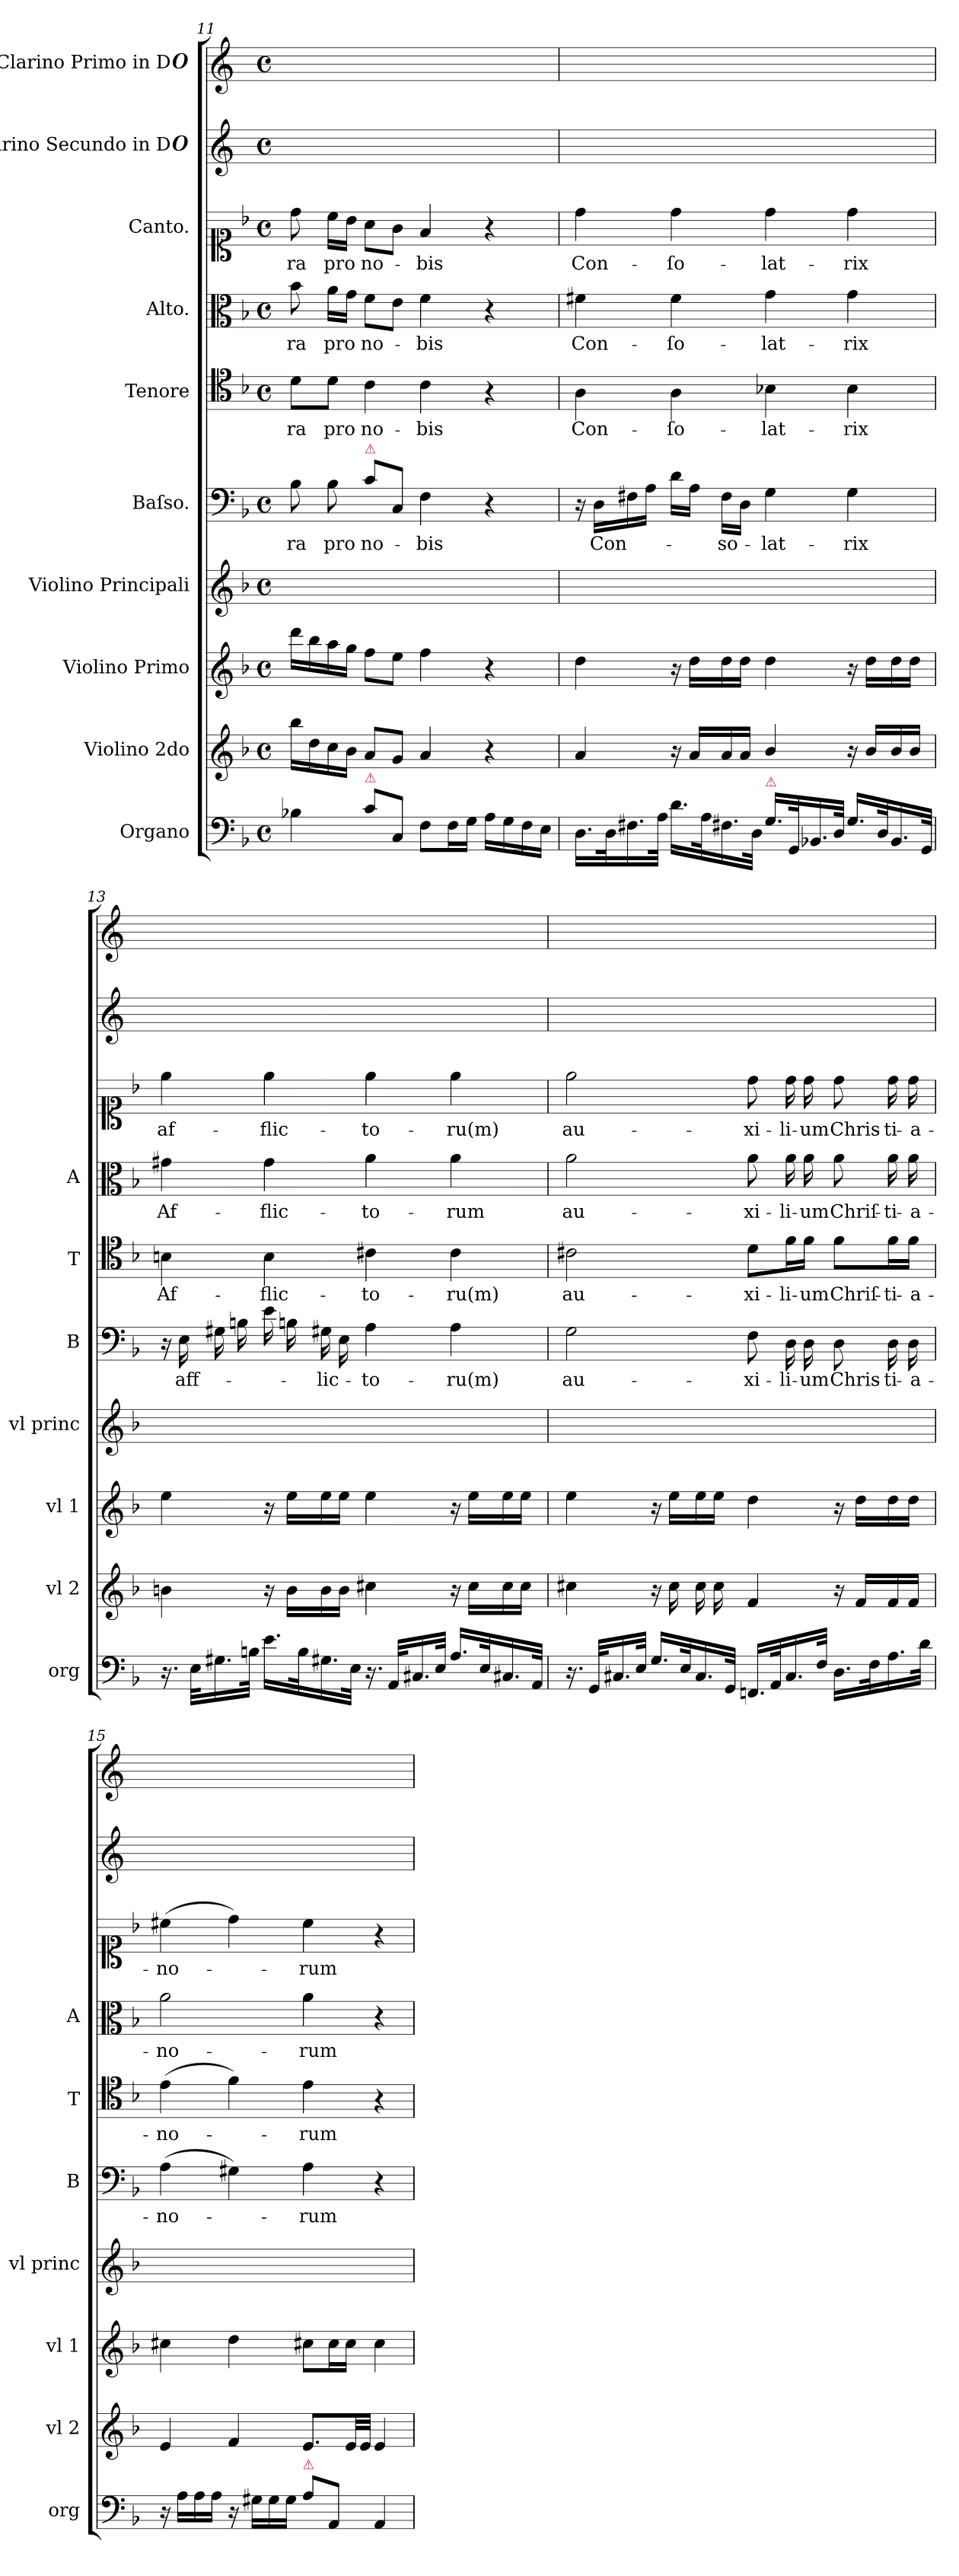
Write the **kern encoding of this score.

**kern	**kern	**kern	**kern	**kern	**text	**kern	**text	**kern	**text	**kern	**text	**kern	**kern
*part10	*part9	*part8	*part7	*part6	*part6	*part5	*part5	*part4	*part4	*part3	*part3	*part2	*part1
*staff10	*staff9	*staff8	*staff7	*staff6	*staff6	*staff5	*staff5	*staff4	*staff4	*staff3	*staff3	*staff2	*staff1
*I"Organo	*I"Violino 2do	*I"Violino Primo	*I"Violino Principali	*I"Baſso.	*	*I"Tenore	*	*I"Alto.	*	*I"Canto.	*	*I"Clarino Secundo in D#	*I"Clarino Primo in D#
*I'org	*I'vl 2	*I'vl 1	*I'vl princ	*I'B	*	*I'T	*	*I'A	*	*	*	*	*
*clefF4	*clefG2	*clefG2	*clefG2	*clefF4	*	*clefC4	*	*clefC3	*	*clefC1	*	*clefG2	*clefG2
*	*	*	*	*	*	*	*	*	*	*	*	*ITrd-2c-3	*ITrd-2c-3
*k[b-]	*k[b-]	*k[b-]	*k[b-]	*k[b-]	*	*k[b-]	*	*k[b-]	*	*k[b-]	*	*k[b-e-a-]	*k[b-e-a-]
*M4/4	*M4/4	*M4/4	*M4/4	*M4/4	*	*M4/4	*	*M4/4	*	*M4/4	*	*M4/4	*M4/4
*met(c)	*met(c)	*met(c)	*met(c)	*met(c)	*	*met(c)	*	*met(c)	*	*met(c)	*	*met(c)	*met(c)
=11	=11	=11	=11	=11	=11	=11	=11	=11	=11	=11	=11	=11	=11
4B-X\	16bb-\LL	16ddd\LL	1ryy	8B-\	-ra	8d\L	-ra	8b-\	-ra	8dd\	-ra	1ryy	1ryy
.	16dd\	16bb-\	.	.	.	.	.	.	.	.	.	.	.
.	16cc\	16aa\	.	8B-\	pro	8d\J	pro	16a\LL	pro	16cc\LL	pro	.	.
.	16b-\JJ	16gg\JJ	.	.	.	.	.	16g\JJ	.	16b-\JJ	.	.	.
!	!	!	!	!LO:TX:a:color=crimson:t=⚠	!	!	!	!	!	!	!	!	!
!LO:TX:a:color=crimson:t=⚠	!	!	!	!	!	!	!	!	!	!	!	!	!
8c\L	8a/L	8ff\L	.	8c\L	no-	4c\	no-	8f\L	no-	8a\L	no-	.	.
8C/J	8g/J	8ee\J	.	8C/J	.	.	.	8e\J	.	8g\J	.	.	.
8F\L	4a/	4ff\	.	4F\	-bis	4c\	-bis	4f\	-bis	4f/	-bis	.	.
16F\L	.	.	.	.	.	.	.	.	.	.	.	.	.
16G\JJ	.	.	.	.	.	.	.	.	.	.	.	.	.
16A\LL	4r	4r	.	4r	.	4r	.	4r	.	4r	.	.	.
16G\	.	.	.	.	.	.	.	.	.	.	.	.	.
16F\	.	.	.	.	.	.	.	.	.	.	.	.	.
16E\JJ	.	.	.	.	.	.	.	.	.	.	.	.	.
=12	=12	=12	=12	=12	=12	=12	=12	=12	=12	=12	=12	=12	=12
16.D\LL	4a/	4dd\	1ryy	16r	.	4A\	Con-	4f#X\	Con-	4dd\	Con-	1ryy	1ryy
.	.	.	.	16D\LL	Con-	.	.	.	.	.	.	.	.
32D\K	.	.	.	.	.	.	.	.	.	.	.	.	.
16.F#X\	.	.	.	16F#X\	.	.	.	.	.	.	.	.	.
.	.	.	.	16A\JJ	.	.	.	.	.	.	.	.	.
32A\JJk	.	.	.	.	.	.	.	.	.	.	.	.	.
16.d\LL	16r	16r	.	16d\LL	.	4A\	-ſo-	4f#\	-ſo-	4dd\	-ſo-	.	.
.	16a/LL	16dd\LL	.	16A\JJ	.	.	.	.	.	.	.	.	.
32A\K	.	.	.	.	.	.	.	.	.	.	.	.	.
16.F#X\	16a/	16dd\	.	16F#\LL	-so-	.	.	.	.	.	.	.	.
.	16a/JJ	16dd\JJ	.	16D\JJ	.	.	.	.	.	.	.	.	.
32D\JJk	.	.	.	.	.	.	.	.	.	.	.	.	.
!LO:TX:a:color=crimson:t=⚠	!	!	!	!	!	!	!	!	!	!	!	!	!
16.G\LL	4b-/	4dd\	.	4G\	-lat-	4B-X\	-lat-	4g\	-lat-	4dd\	-lat-	.	.
32GG/K	.	.	.	.	.	.	.	.	.	.	.	.	.
16.BB-X/	.	.	.	.	.	.	.	.	.	.	.	.	.
32D/JJk	.	.	.	.	.	.	.	.	.	.	.	.	.
16.G/LL	16r	16r	.	4G\	-rix	4B-\	-rix	4g\	-rix	4dd\	-rix	.	.
.	16b-/LL	16dd\LL	.	.	.	.	.	.	.	.	.	.	.
32D/K	.	.	.	.	.	.	.	.	.	.	.	.	.
16.BB-/	16b-/	16dd\	.	.	.	.	.	.	.	.	.	.	.
.	16b-/JJ	16dd\JJ	.	.	.	.	.	.	.	.	.	.	.
32GG/JJk	.	.	.	.	.	.	.	.	.	.	.	.	.
=13	=13	=13	=13	=13	=13	=13	=13	=13	=13	=13	=13	=13	=13
16.r	4bn\	4ee\	1ryy	16r	.	4Bn\	Af-	4g#X\	Af-	4ee\	af-	1ryy	1ryy
.	.	.	.	16E\	aff-	.	.	.	.	.	.	.	.
32E\KLL	.	.	.	.	.	.	.	.	.	.	.	.	.
16.G#X\	.	.	.	16G#X\	.	.	.	.	.	.	.	.	.
.	.	.	.	16Bn	.	.	.	.	.	.	.	.	.
32Bn\JJk	.	.	.	.	.	.	.	.	.	.	.	.	.
16.e\LL	16r	16r	.	16e\	.	4B\	-flic-	4g#\	-flic-	4ee\	-flic-	.	.
.	16b\LL	16ee\LL	.	16Bn	.	.	.	.	.	.	.	.	.
32B\K	.	.	.	.	.	.	.	.	.	.	.	.	.
16.G#X\	16b\	16ee\	.	16G#X\	-lic-	.	.	.	.	.	.	.	.
.	16b\JJ	16ee\JJ	.	16E\	.	.	.	.	.	.	.	.	.
32E\JJk	.	.	.	.	.	.	.	.	.	.	.	.	.
16.r	4cc#X\	4ee\	.	4A\	-to-	4c#X\	-to-	4a\	-to-	4ee\	-to-	.	.
32AA/KLL	.	.	.	.	.	.	.	.	.	.	.	.	.
16.C#X/	.	.	.	.	.	.	.	.	.	.	.	.	.
32E/JJk	.	.	.	.	.	.	.	.	.	.	.	.	.
16.A/LL	16r	16r	.	4A\	-ru(m)	4c#\	-ru(m)	4a\	-rum	4ee\	-ru(m)	.	.
.	16cc#\LL	16ee\LL	.	.	.	.	.	.	.	.	.	.	.
32E/K	.	.	.	.	.	.	.	.	.	.	.	.	.
16.C#X/	16cc#\	16ee\	.	.	.	.	.	.	.	.	.	.	.
.	16cc#\JJ	16ee\JJ	.	.	.	.	.	.	.	.	.	.	.
32AA/JJk	.	.	.	.	.	.	.	.	.	.	.	.	.
=14	=14	=14	=14	=14	=14	=14	=14	=14	=14	=14	=14	=14	=14
16.r	4cc#X	4ee\	1ryy	2G\	au-	2c#X	au-	2a\	au-	2ee\	au-	1ryy	1ryy
32GG/KLL	.	.	.	.	.	.	.	.	.	.	.	.	.
16.C#X/	.	.	.	.	.	.	.	.	.	.	.	.	.
32E/JJk	.	.	.	.	.	.	.	.	.	.	.	.	.
16.G/LL	16r	16r	.	.	.	.	.	.	.	.	.	.	.
.	16cc#	16ee\LL	.	.	.	.	.	.	.	.	.	.	.
32E/K	.	.	.	.	.	.	.	.	.	.	.	.	.
16.C#/	16cc#	16ee\	.	.	.	.	.	.	.	.	.	.	.
.	16cc#	16ee\JJ	.	.	.	.	.	.	.	.	.	.	.
32GG/JJk	.	.	.	.	.	.	.	.	.	.	.	.	.
16.FFn/LL	4f/	4dd\	.	8F\	-xi-	8d\L	-xi-	8a\	-xi-	8dd\	-xi-	.	.
32AA/K	.	.	.	.	.	.	.	.	.	.	.	.	.
16.C#/	.	.	.	16D\	-li-	16f\L	-li-	16a\	-li-	16dd\	-li-	.	.
.	.	.	.	16D\	-um	16f\JJ	-um	16a\	-um	16dd\	-um	.	.
32F/JJk	.	.	.	.	.	.	.	.	.	.	.	.	.
16.D\LL	16r	16r	.	8D\	Chris-	8f\L	Chriſ-	8a\	Chriſ-	8dd\	Chris-	.	.
.	16f/LL	16dd\LL	.	.	.	.	.	.	.	.	.	.	.
32F\K	.	.	.	.	.	.	.	.	.	.	.	.	.
16.A\	16f/	16dd\	.	16D\	-ti-	16f\L	-ti-	16a\	-ti-	16dd\	-ti-	.	.
.	16f/JJ	16dd\JJ	.	16D\	-a-	16f\JJ	-a-	16a\	-a-	16dd\	-a-	.	.
32d\JJk	.	.	.	.	.	.	.	.	.	.	.	.	.
=15	=15	=15	=15	=15	=15	=15	=15	=15	=15	=15	=15	=15	=15
16r	4e/	4cc#X\	1ryy	(4A\	-no-	(4e\	-no-	2a\	-no-	(4cc#X\	-no-	1ryy	1ryy
16A\LL	.	.	.	.	.	.	.	.	.	.	.	.	.
16A\	.	.	.	.	.	.	.	.	.	.	.	.	.
16A\JJ	.	.	.	.	.	.	.	.	.	.	.	.	.
16r	4f/	4dd\	.	4G#X\)	.	4f\)	.	.	.	4dd\)	.	.	.
16G#X\LL	.	.	.	.	.	.	.	.	.	.	.	.	.
16G#\	.	.	.	.	.	.	.	.	.	.	.	.	.
16G#\JJ	.	.	.	.	.	.	.	.	.	.	.	.	.
!LO:TX:a:color=crimson:t=⚠	!	!	!	!	!	!	!	!	!	!	!	!	!
8A\L	8.e/L	8cc#X\L	.	4A\	-rum	4e\	-rum	4a\	-rum	4cc#\	-rum	.	.
8AA/J	.	16cc#\L	.	.	.	.	.	.	.	.	.	.	.
.	32e/LL	16cc#\JJ	.	.	.	.	.	.	.	.	.	.	.
.	32e/JJJ	.	.	.	.	.	.	.	.	.	.	.	.
4AA/	4e/	4cc#\	.	4r	.	4r	.	4r	.	4r	.	.	.
=	=	=	=	=	=	=	=	=	=	=	=	=	=
*-	*-	*-	*-	*-	*-	*-	*-	*-	*-	*-	*-	*-	*-
